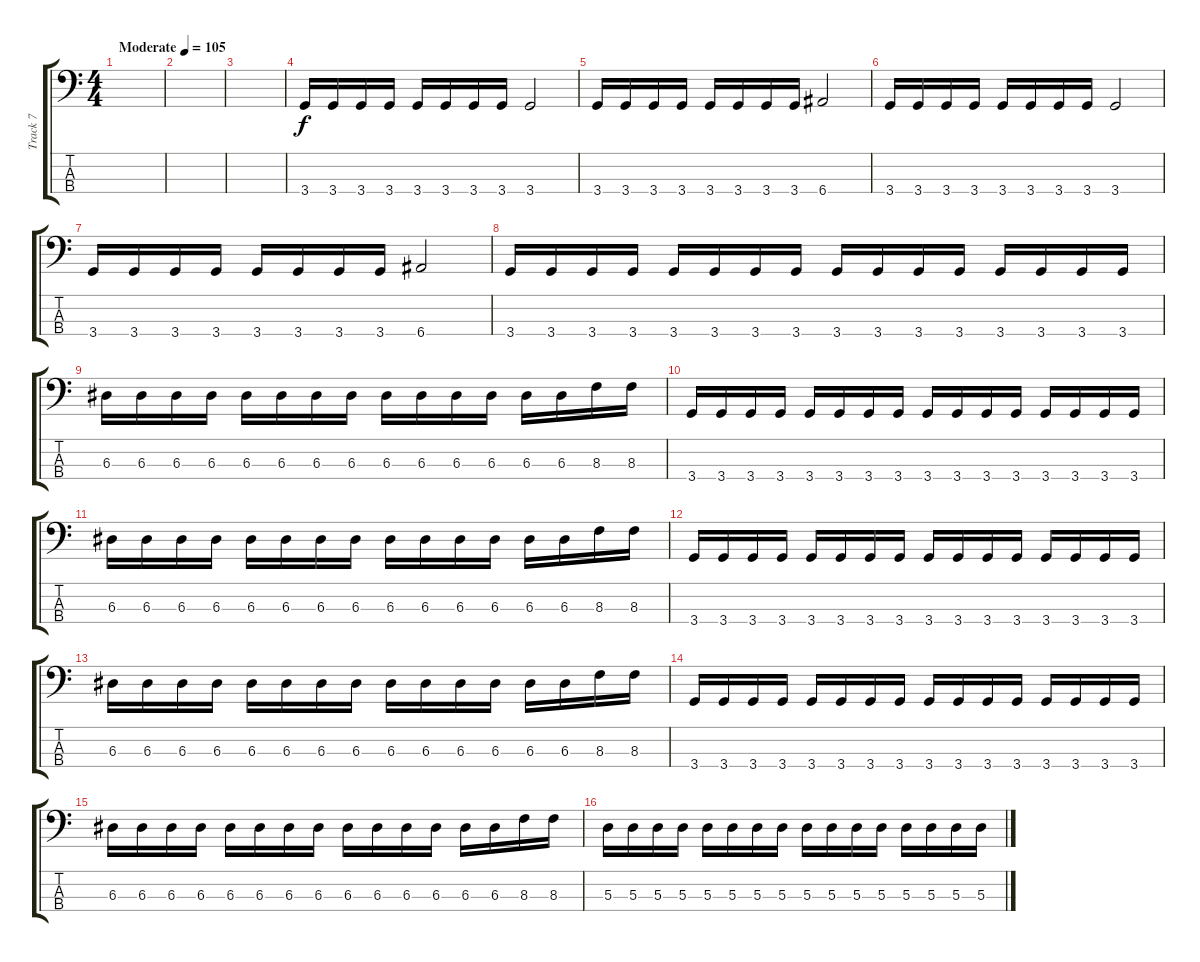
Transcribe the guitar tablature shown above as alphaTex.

\track ("Track 7" "Track 7") {instrument electricbassfinger}
\staff {score tabs}
\tuning (G2 D2 A1 E1) {hide}
\ts (4 4)
\tempo (105 "Moderate")
\clef f4
\ks c
|
|
|
3.4.16 3.4.16 3.4.16 3.4.16 3.4.16 3.4.16 3.4.16 3.4.16 3.4.2 |
3.4.16 3.4.16 3.4.16 3.4.16 3.4.16 3.4.16 3.4.16 3.4.16 6.4.2 |
3.4.16 3.4.16 3.4.16 3.4.16 3.4.16 3.4.16 3.4.16 3.4.16 3.4.2 |
3.4.16 3.4.16 3.4.16 3.4.16 3.4.16 3.4.16 3.4.16 3.4.16 6.4.2 |
3.4.16 3.4.16 3.4.16 3.4.16 3.4.16 3.4.16 3.4.16 3.4.16 3.4.16 3.4.16 3.4.16 3.4.16 3.4.16 3.4.16 3.4.16 3.4.16 |
6.3.16 6.3.16 6.3.16 6.3.16 6.3.16 6.3.16 6.3.16 6.3.16 6.3.16 6.3.16 6.3.16 6.3.16 6.3.16 6.3.16 8.3.16 8.3.16 |
3.4.16 3.4.16 3.4.16 3.4.16 3.4.16 3.4.16 3.4.16 3.4.16 3.4.16 3.4.16 3.4.16 3.4.16 3.4.16 3.4.16 3.4.16 3.4.16 |
6.3.16 6.3.16 6.3.16 6.3.16 6.3.16 6.3.16 6.3.16 6.3.16 6.3.16 6.3.16 6.3.16 6.3.16 6.3.16 6.3.16 8.3.16 8.3.16 |
3.4.16 3.4.16 3.4.16 3.4.16 3.4.16 3.4.16 3.4.16 3.4.16 3.4.16 3.4.16 3.4.16 3.4.16 3.4.16 3.4.16 3.4.16 3.4.16 |
6.3.16 6.3.16 6.3.16 6.3.16 6.3.16 6.3.16 6.3.16 6.3.16 6.3.16 6.3.16 6.3.16 6.3.16 6.3.16 6.3.16 8.3.16 8.3.16 |
3.4.16 3.4.16 3.4.16 3.4.16 3.4.16 3.4.16 3.4.16 3.4.16 3.4.16 3.4.16 3.4.16 3.4.16 3.4.16 3.4.16 3.4.16 3.4.16 |
6.3.16 6.3.16 6.3.16 6.3.16 6.3.16 6.3.16 6.3.16 6.3.16 6.3.16 6.3.16 6.3.16 6.3.16 6.3.16 6.3.16 8.3.16 8.3.16 |
5.3.16 5.3.16 5.3.16 5.3.16 5.3.16 5.3.16 5.3.16 5.3.16 5.3.16 5.3.16 5.3.16 5.3.16 5.3.16 5.3.16 5.3.16 5.3.16
